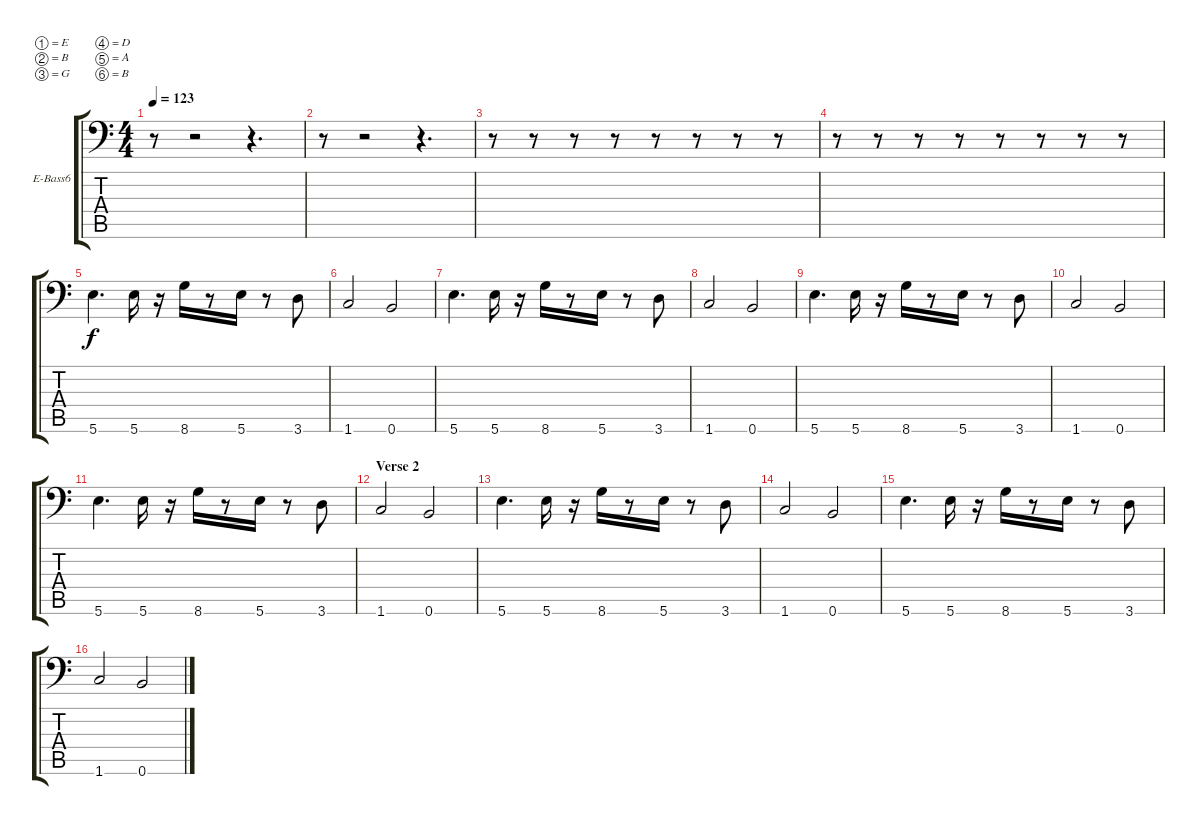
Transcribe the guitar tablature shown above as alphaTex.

\bracketExtendMode groupsimilarinstruments
\firstSystemTrackNameOrientation horizontal
\otherSystemsTrackNameOrientation horizontal
\track ("Jack White - Guitar II (Bass/Solo)" "E-Bass6") {instrument electricbasspick}
\staff {score tabs}
\tuning (E4 B3 G3 D3 A2 B1)
\ts (4 4)
\tempo 123
\clef f4
\ks c
r.8{dy f} r.2 r.4{d} |
r.8 r.2 r.4{d} |
r.8 r.8 r.8 r.8 r.8 r.8 r.8 r.8 |
r.8 r.8 r.8 r.8 r.8 r.8 r.8 r.8 |
5.6.4{d} 5.6.16 r.16 8.6.16 r.8 5.6.16 r.8 3.6.8 |
1.6.2 0.6.2 |
5.6.4{d} 5.6.16 r.16 8.6.16 r.8 5.6.16 r.8 3.6.8 |
1.6.2 0.6.2 |
5.6.4{d} 5.6.16 r.16 8.6.16 r.8 5.6.16 r.8 3.6.8 |
1.6.2 0.6.2 |
5.6.4{d} 5.6.16 r.16 8.6.16 r.8 5.6.16 r.8 3.6.8 |
\section ("" "Verse 2")
1.6.2 0.6.2 |
5.6.4{d} 5.6.16 r.16 8.6.16 r.8 5.6.16 r.8 3.6.8 |
1.6.2 0.6.2 |
5.6.4{d} 5.6.16 r.16 8.6.16 r.8 5.6.16 r.8 3.6.8 |
1.6.2 0.6.2
